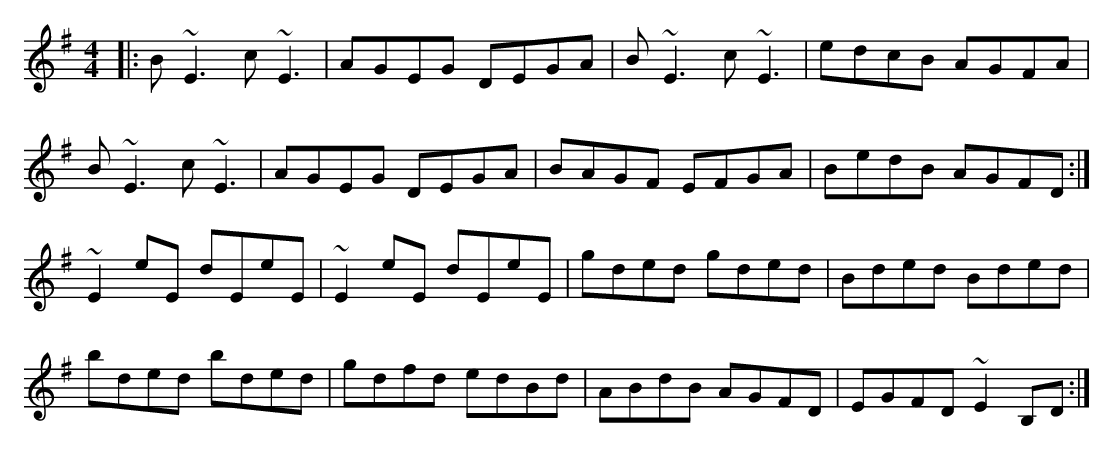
X:1
M:4/4
K:G
|:B~E3 c~E3|AGEG DEGA|B~E3 c~E3|edcB AGFA|
B~E3 c~E3|AGEG DEGA|BAGF EFGA|BedB AGFD:|
~E2eE dEeE|~E2eE dEeE|gded gded|Bded Bded|
bded bded|gdfd edBd|ABdB AGFD|EGFD ~E2B,D:|
